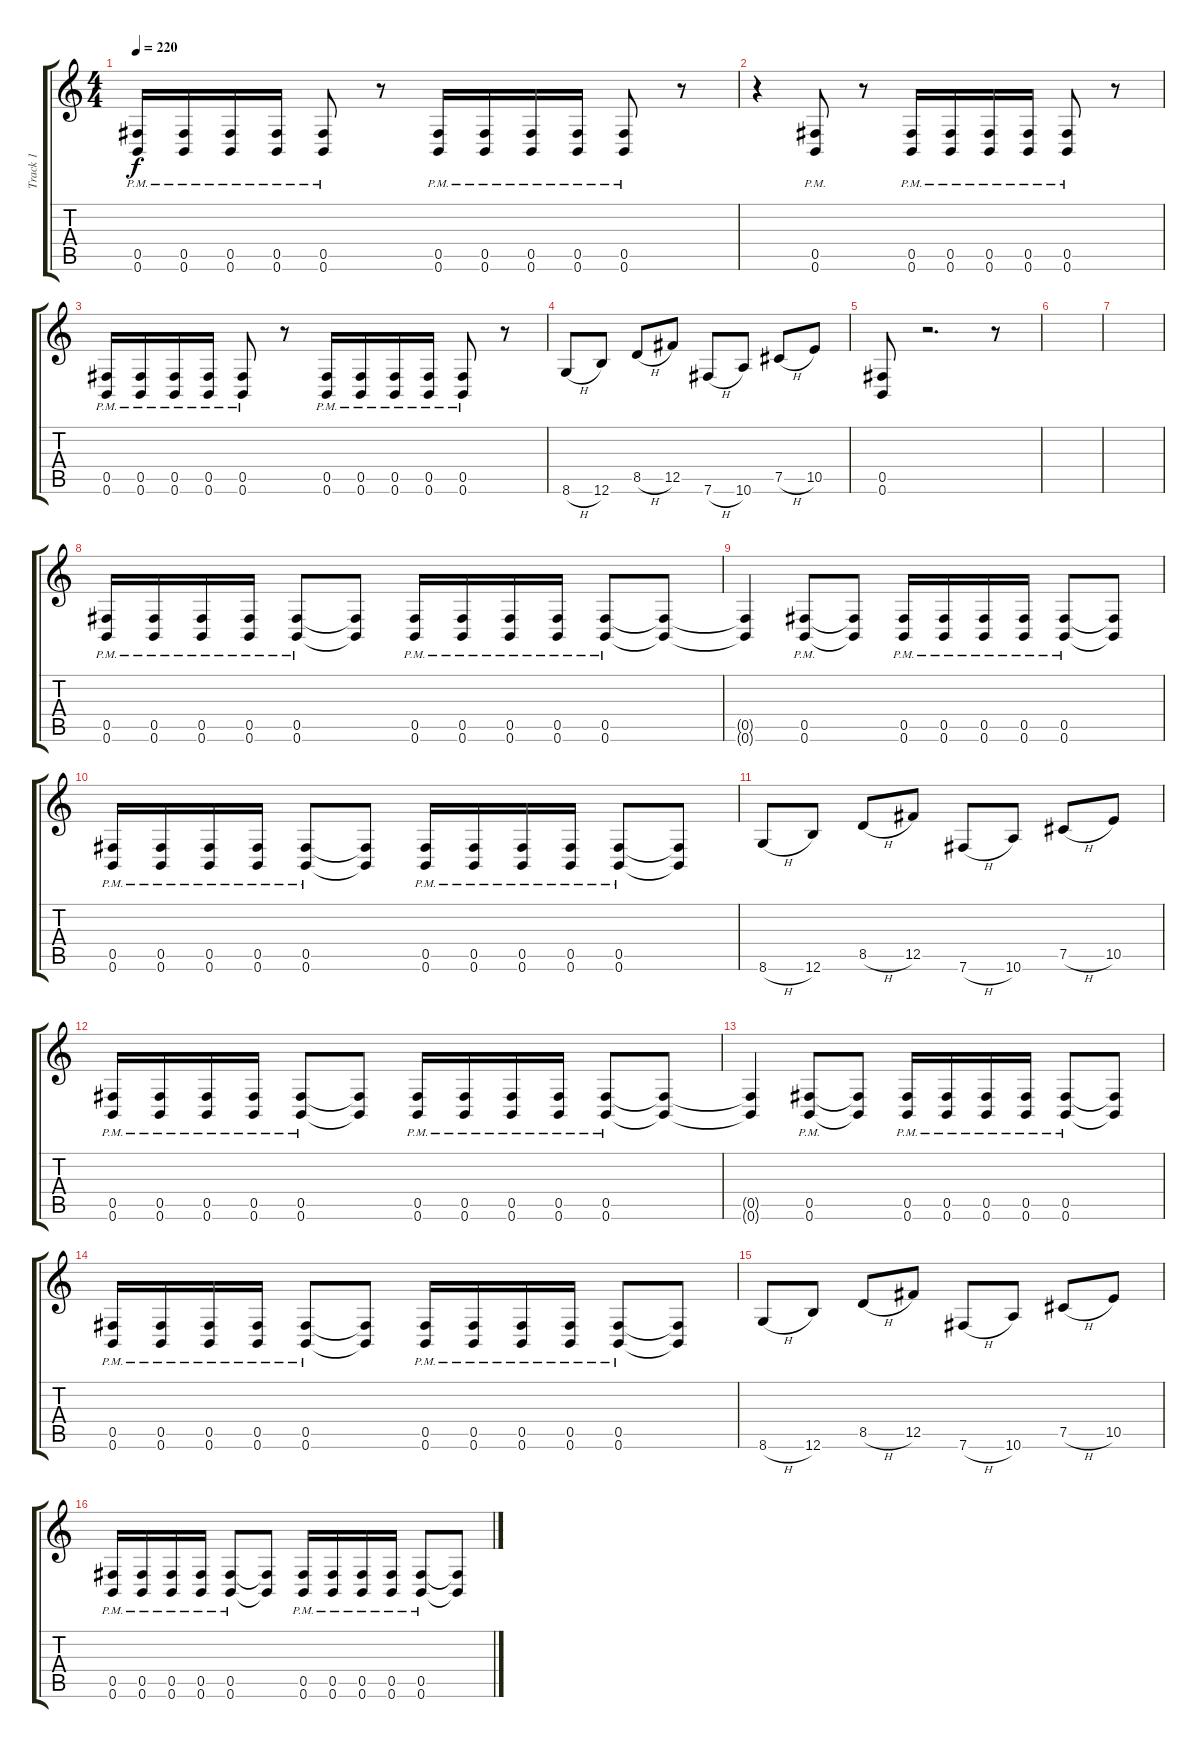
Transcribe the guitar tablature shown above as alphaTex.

\track ("Track 1" "Track 1") {instrument distortionguitar}
\staff {score tabs}
\tuning (Db4 Ab3 E3 B2 Gb2 B1) {hide}
\ts (4 4)
\tempo 220
\clef g2
\ks c
(0.5{pm} 0.6{pm}).16{dy f} (0.5{pm} 0.6{pm}).16 (0.5{pm} 0.6{pm}).16 (0.5{pm} 0.6{pm}).16 (0.5{pm} 0.6{pm}).8 r.8 (0.5{pm} 0.6{pm}).16 (0.5{pm} 0.6{pm}).16 (0.5{pm} 0.6{pm}).16 (0.5{pm} 0.6{pm}).16 (0.5{pm} 0.6{pm}).8 r.8 |
r.4 (0.5{pm} 0.6{pm}).8 r.8 (0.5{pm} 0.6{pm}).16 (0.5{pm} 0.6{pm}).16 (0.5{pm} 0.6{pm}).16 (0.5{pm} 0.6{pm}).16 (0.5{pm} 0.6{pm}).8 r.8 |
(0.5{pm} 0.6{pm}).16 (0.5{pm} 0.6{pm}).16 (0.5{pm} 0.6{pm}).16 (0.5{pm} 0.6{pm}).16 (0.5{pm} 0.6{pm}).8 r.8 (0.5{pm} 0.6{pm}).16 (0.5{pm} 0.6{pm}).16 (0.5{pm} 0.6{pm}).16 (0.5{pm} 0.6{pm}).16 (0.5{pm} 0.6{pm}).8 r.8 |
8.6{h}.8 12.6.8 8.5{h}.8 12.5.8 7.6{h}.8 10.6.8 7.5{h}.8 10.5.8 |
(0.5 0.6).8 r.2{d} r.8 |
|
|
(0.5{pm} 0.6{pm}).16 (0.5{pm} 0.6{pm}).16 (0.5{pm} 0.6{pm}).16 (0.5{pm} 0.6{pm}).16 (0.5{pm} 0.6{pm}).8 (0.5{t} 0.6{t}).8 (0.5{pm} 0.6{pm}).16 (0.5{pm} 0.6{pm}).16 (0.5{pm} 0.6{pm}).16 (0.5{pm} 0.6{pm}).16 (0.5{pm} 0.6{pm}).8 (0.5{t} 0.6{t}).8 |
(0.5{t} 0.6{t}).4 (0.5{pm} 0.6{pm}).8 (0.5{t} 0.6{t}).8 (0.5{pm} 0.6{pm}).16 (0.5{pm} 0.6{pm}).16 (0.5{pm} 0.6{pm}).16 (0.5{pm} 0.6{pm}).16 (0.5{pm} 0.6{pm}).8 (0.5{t} 0.6{t}).8 |
(0.5{pm} 0.6{pm}).16 (0.5{pm} 0.6{pm}).16 (0.5{pm} 0.6{pm}).16 (0.5{pm} 0.6{pm}).16 (0.5{pm} 0.6{pm}).8 (0.5{t} 0.6{t}).8 (0.5{pm} 0.6{pm}).16 (0.5{pm} 0.6{pm}).16 (0.5{pm} 0.6{pm}).16 (0.5{pm} 0.6{pm}).16 (0.5{pm} 0.6{pm}).8 (0.5{t} 0.6{t}).8 |
8.6{h}.8 12.6.8 8.5{h}.8 12.5.8 7.6{h}.8 10.6.8 7.5{h}.8 10.5.8 |
(0.5{pm} 0.6{pm}).16 (0.5{pm} 0.6{pm}).16 (0.5{pm} 0.6{pm}).16 (0.5{pm} 0.6{pm}).16 (0.5{pm} 0.6{pm}).8 (0.5{t} 0.6{t}).8 (0.5{pm} 0.6{pm}).16 (0.5{pm} 0.6{pm}).16 (0.5{pm} 0.6{pm}).16 (0.5{pm} 0.6{pm}).16 (0.5{pm} 0.6{pm}).8 (0.5{t} 0.6{t}).8 |
(0.5{t} 0.6{t}).4 (0.5{pm} 0.6{pm}).8 (0.5{t} 0.6{t}).8 (0.5{pm} 0.6{pm}).16 (0.5{pm} 0.6{pm}).16 (0.5{pm} 0.6{pm}).16 (0.5{pm} 0.6{pm}).16 (0.5{pm} 0.6{pm}).8 (0.5{t} 0.6{t}).8 |
(0.5{pm} 0.6{pm}).16 (0.5{pm} 0.6{pm}).16 (0.5{pm} 0.6{pm}).16 (0.5{pm} 0.6{pm}).16 (0.5{pm} 0.6{pm}).8 (0.5{t} 0.6{t}).8 (0.5{pm} 0.6{pm}).16 (0.5{pm} 0.6{pm}).16 (0.5{pm} 0.6{pm}).16 (0.5{pm} 0.6{pm}).16 (0.5{pm} 0.6{pm}).8 (0.5{t} 0.6{t}).8 |
8.6{h}.8 12.6.8 8.5{h}.8 12.5.8 7.6{h}.8 10.6.8 7.5{h}.8 10.5.8 |
(0.5{pm} 0.6{pm}).16 (0.5{pm} 0.6{pm}).16 (0.5{pm} 0.6{pm}).16 (0.5{pm} 0.6{pm}).16 (0.5{pm} 0.6{pm}).8 (0.5{t} 0.6{t}).8 (0.5{pm} 0.6{pm}).16 (0.5{pm} 0.6{pm}).16 (0.5{pm} 0.6{pm}).16 (0.5{pm} 0.6{pm}).16 (0.5{pm} 0.6{pm}).8 (0.5{t} 0.6{t}).8
